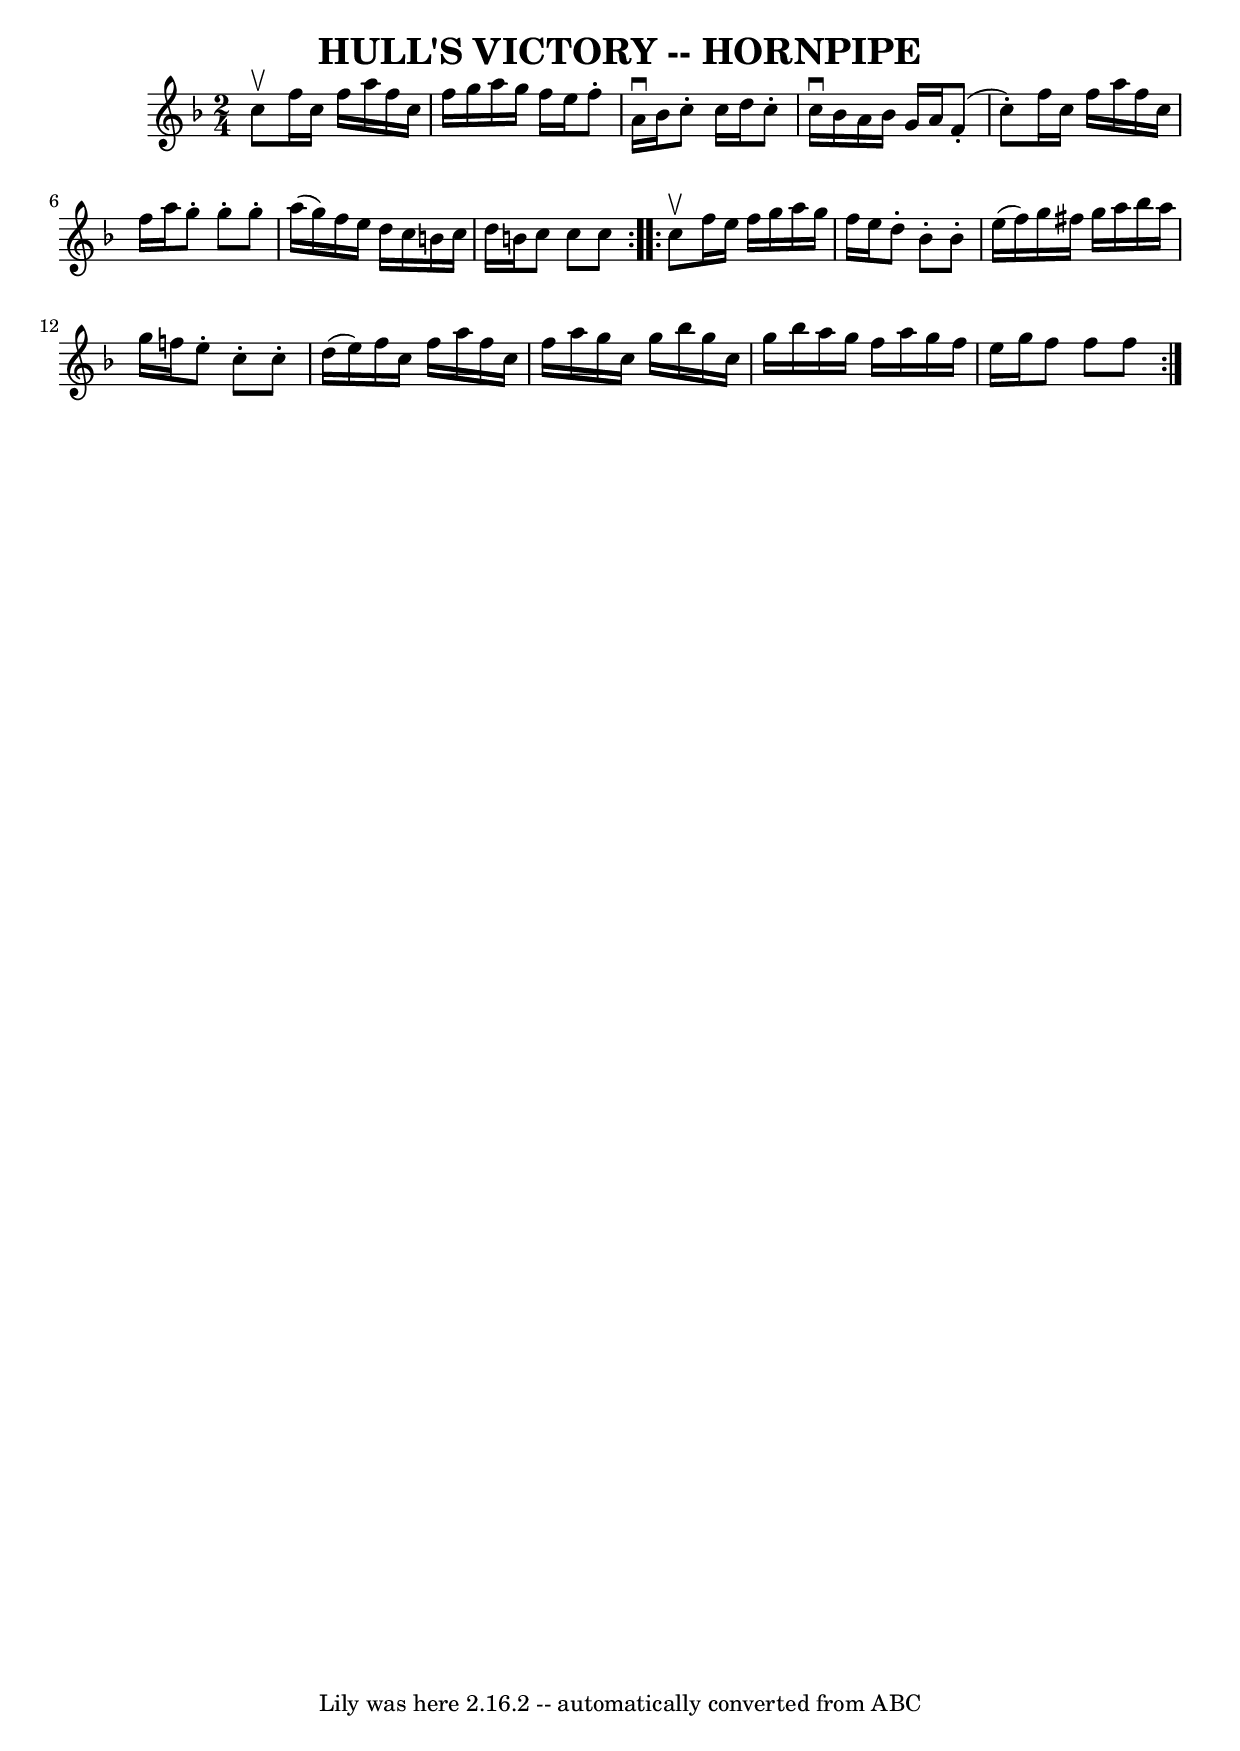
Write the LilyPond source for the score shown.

\version "2.7.40"
\include "Mammoth.ily"
\header {
	%% book = "Cole's 1000 Fiddle Tunes"
	crossRefNumber = "1"
	footnotes = "\\\\\\\\HULL'S VICTORY. First couple give right hands and swing half round, (First lady\\\\give left hand to 2d gent's right, gent. give left hand to 2d lady's right,)\\\\balance 4 in a line; First lady swing with 2d gent, first gent. swing with 2d\\\\lady at: same time and pass partner; join hands again with 2d couple, balance\\\\4 in a line, swing to places, down the centre with partner, up, cast off, right\\\\and left 4."
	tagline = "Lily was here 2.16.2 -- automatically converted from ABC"
	title = "HULL'S VICTORY -- HORNPIPE"
}
voicedefault =  {


\repeat volta 2 {
\time 2/4 
\key f \major c''8^\upbow       |
 f''16 c''16 f''16 
 a''16 f''16 c''16 f''16 g''16    |
 a''16 g''16    
f''16 e''16 f''8 -. a'16^\downbow bes'16    |
 c''8 -.   
c''16 d''16 c''8 -. c''16^\downbow bes'16    |
 a'16    
bes'16 g'16 a'16 f'8 (-. c''8 -.)   |
     |
   
f''16 c''16 f''16 a''16 f''16 c''16 f''16 a''16    
|
 g''8 -. g''8 -. g''8 -. a''16 (g''16)   |
 f''16 
 e''16 d''16 c''16 b'16 c''16 d''16 b'16    |
 c''8 
 c''8 c''8    }     \repeat volta 2 { c''8^\upbow       |
   
f''16 e''16 f''16 g''16 a''16 g''16 f''16 e''16    
|
 d''8 -. bes'8 -. bes'8 -. e''16 (f''16)   |
   
g''16 fis''16 g''16 a''16 bes''16 a''16 g''16 f''!16    
|
 e''8 -. c''8 -. c''8 -. d''16 (e''16)   |
     
|
 f''16 c''16 f''16 a''16 f''16 c''16 f''16 a''16 
   |
 g''16 c''16 g''16 bes''16 g''16 c''16 g''16    
bes''16    |
 a''16 g''16 f''16 a''16 g''16 f''16    
e''16 g''16    |
 f''8 f''8 f''8    }   
}

\score{
    <<

	\context Staff="default"
	{
	    \voicedefault 
	}

    >>
	\layout {
	}
	\midi {}
}
